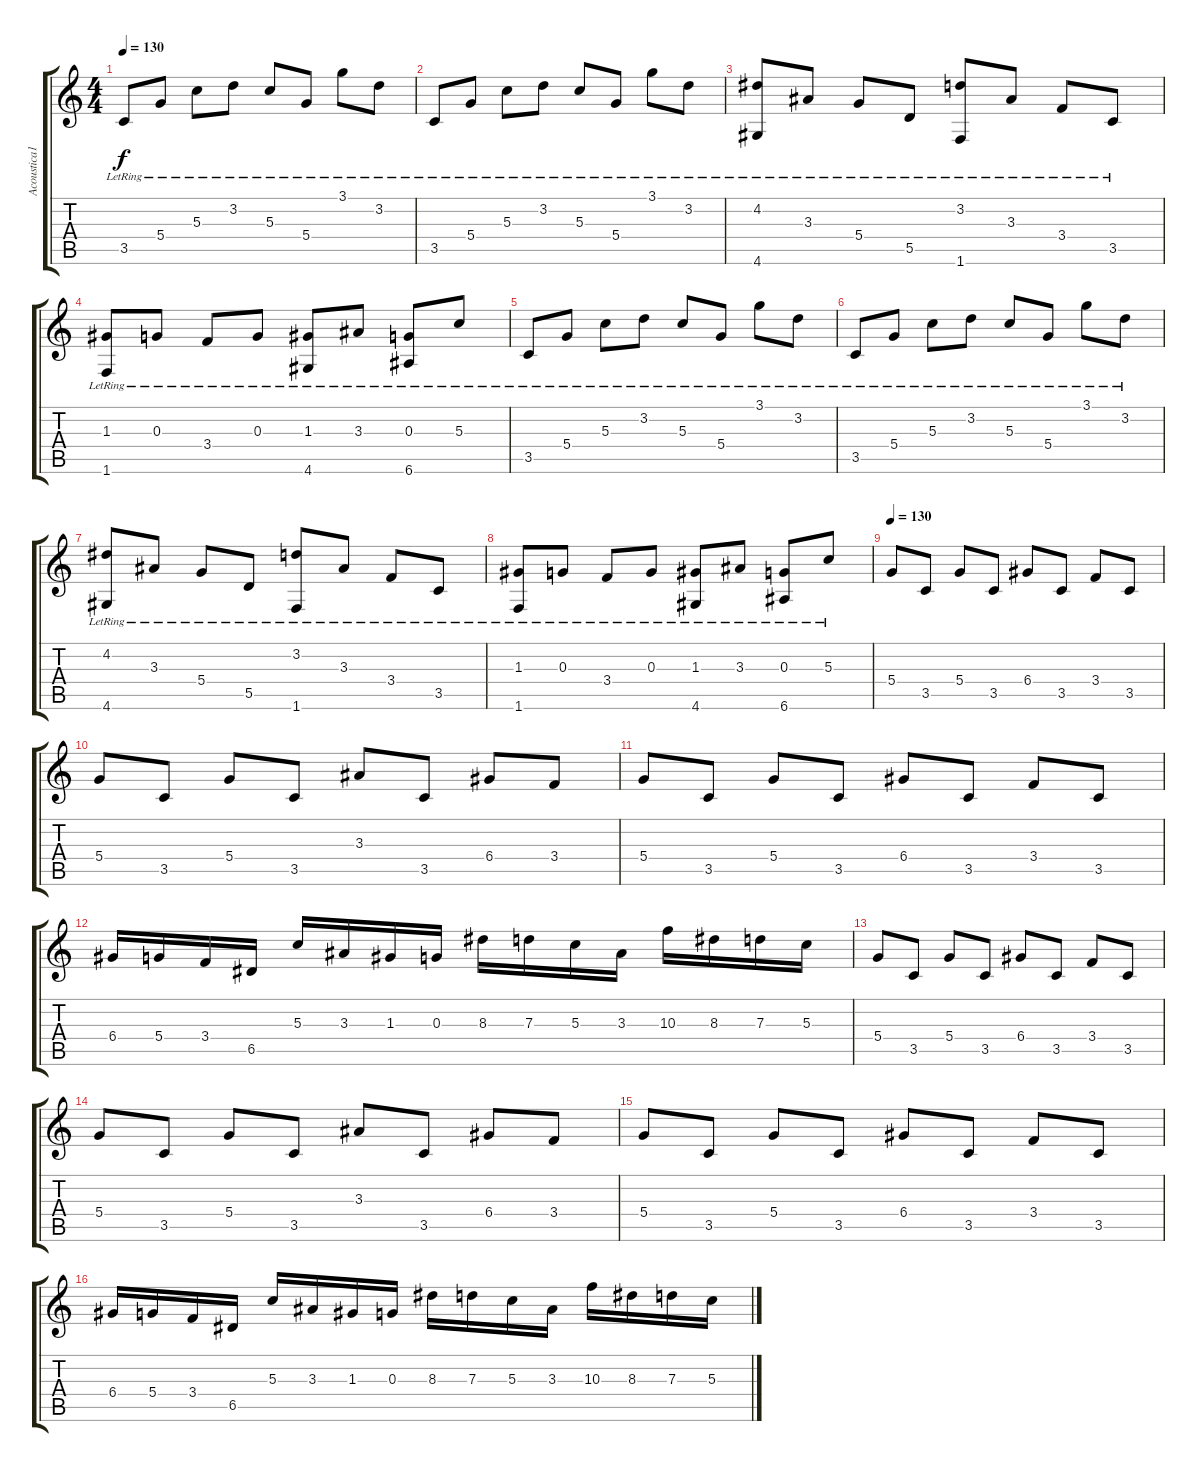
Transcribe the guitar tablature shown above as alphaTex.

\track ("Acoustica1 y solos" "Acoustica1") {instrument acousticguitarnylon}
\staff {score tabs}
\tuning (E4 B3 G3 D3 A2 E2) {hide}
\ts (4 4)
\tempo 130
\clef g2
\ks c
3.5{lr}.8{dy f} 5.4{lr}.8 5.3{lr}.8 3.2{lr}.8 5.3{lr}.8 5.4{lr}.8 3.1{lr}.8 3.2{lr}.8 |
3.5{lr}.8 5.4{lr}.8 5.3{lr}.8 3.2{lr}.8 5.3{lr}.8 5.4{lr}.8 3.1{lr}.8 3.2{lr}.8 |
(4.2{lr} 4.6{lr}).8 3.3{lr}.8 5.4{lr}.8 5.5{lr}.8 (3.2{lr} 1.6{lr}).8 3.3{lr}.8 3.4{lr}.8 3.5{lr}.8 |
(1.3{lr} 1.6{lr}).8 0.3{lr}.8 3.4{lr}.8 0.3{lr}.8 (1.3{lr} 4.6{lr}).8 3.3{lr}.8 (0.3{lr} 6.6{lr}).8 5.3{lr}.8 |
3.5{lr}.8 5.4{lr}.8 5.3{lr}.8 3.2{lr}.8 5.3{lr}.8 5.4{lr}.8 3.1{lr}.8 3.2{lr}.8 |
3.5{lr}.8 5.4{lr}.8 5.3{lr}.8 3.2{lr}.8 5.3{lr}.8 5.4{lr}.8 3.1{lr}.8 3.2{lr}.8 |
(4.2{lr} 4.6{lr}).8 3.3{lr}.8 5.4{lr}.8 5.5{lr}.8 (3.2{lr} 1.6{lr}).8 3.3{lr}.8 3.4{lr}.8 3.5{lr}.8 |
(1.3{lr} 1.6{lr}).8 0.3{lr}.8 3.4{lr}.8 0.3{lr}.8 (1.3{lr} 4.6{lr}).8 3.3{lr}.8 (0.3{lr} 6.6{lr}).8 5.3{lr}.8 |
\tempo 130
5.4.8{instrument distortionguitar} 3.5.8 5.4.8 3.5.8 6.4.8 3.5.8 3.4.8 3.5.8 |
5.4.8 3.5.8 5.4.8 3.5.8 3.3.8 3.5.8 6.4.8 3.4.8 |
5.4.8{instrument distortionguitar} 3.5.8 5.4.8 3.5.8 6.4.8 3.5.8 3.4.8 3.5.8 |
6.4.16 5.4.16 3.4.16 6.5.16 5.3.16 3.3.16 1.3.16 0.3.16 8.3.16 7.3.16 5.3.16 3.3.16 10.3.16 8.3.16 7.3.16 5.3.16 |
5.4.8{instrument distortionguitar} 3.5.8 5.4.8 3.5.8 6.4.8 3.5.8 3.4.8 3.5.8 |
5.4.8 3.5.8 5.4.8 3.5.8 3.3.8 3.5.8 6.4.8 3.4.8 |
5.4.8{instrument distortionguitar} 3.5.8 5.4.8 3.5.8 6.4.8 3.5.8 3.4.8 3.5.8 |
6.4.16 5.4.16 3.4.16 6.5.16 5.3.16 3.3.16 1.3.16 0.3.16 8.3.16 7.3.16 5.3.16 3.3.16 10.3.16 8.3.16 7.3.16 5.3.16
